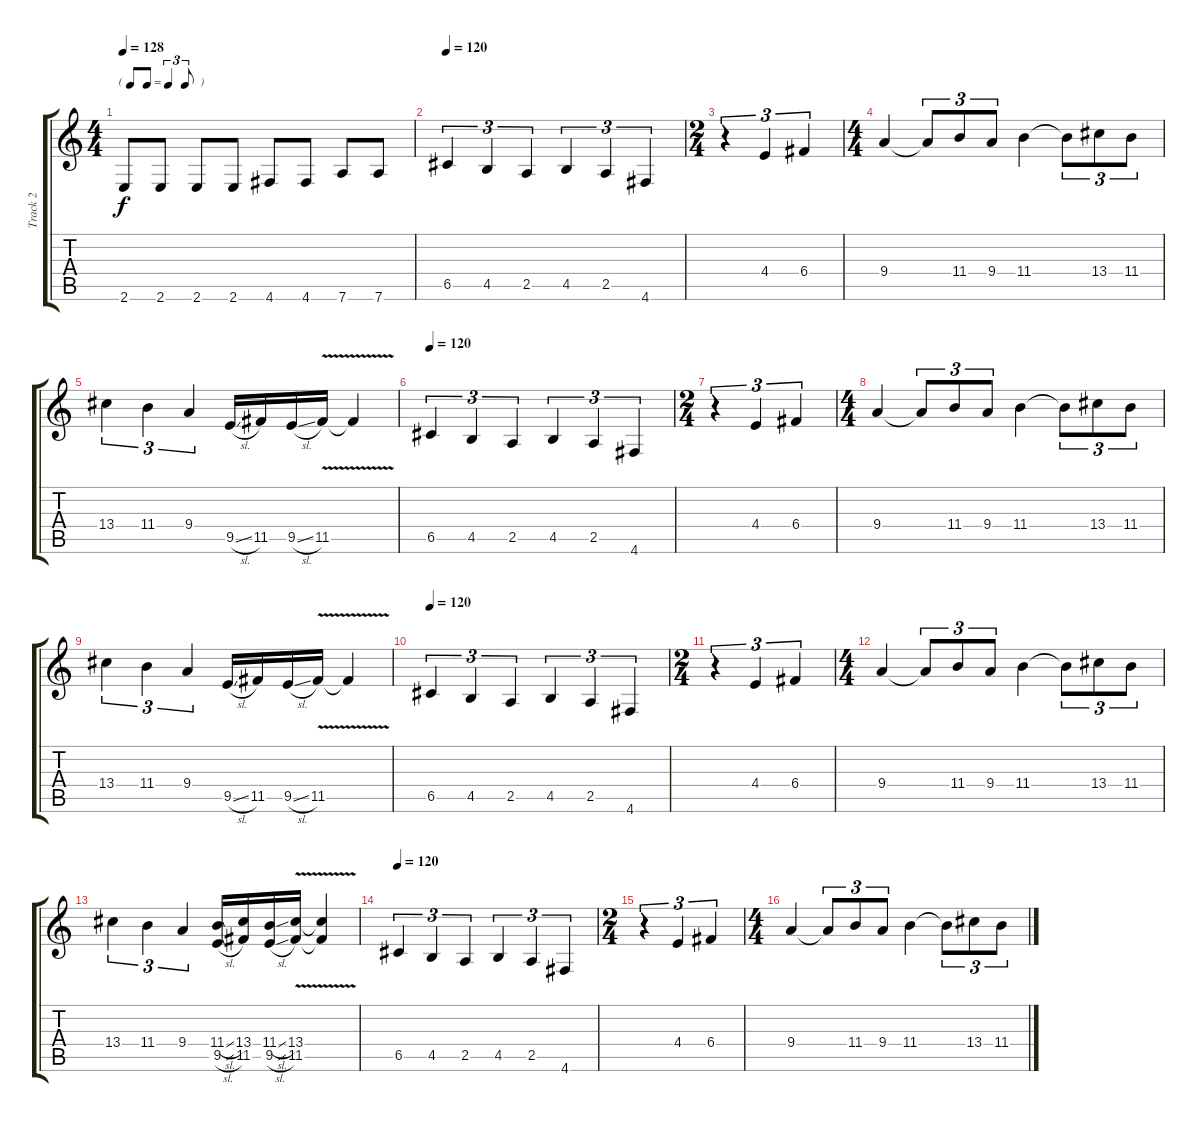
\track ("Track 2" "Track 2") {instrument distortionguitar}
\staff {score tabs}
\tuning (D4 A3 F3 C3 G2 D2) {hide}
\ts (4 4)
\tf triplet8th
\tempo 128
\clef g2
\ks c
2.6.8{dy f} 2.6.8 2.6.8 2.6.8 4.6.8 4.6.8 7.6.8 7.6.8 |
\tempo 120
6.5.4{tu (3 2)} 4.5.4{tu (3 2)} 2.5.4{tu (3 2)} 4.5.4{tu (3 2)} 2.5.4{tu (3 2)} 4.6.4{tu (3 2)} |
\ts (2 4)
r.4{tu (3 2)} 4.4.4{tu (3 2)} 6.4.4{tu (3 2)} |
\ts (4 4)
9.4.4 9.4{t}.8{tu (3 2)} 11.4.8{tu (3 2)} 9.4.8{tu (3 2)} 11.4.4 11.4{t}.8{tu (3 2)} 13.4.8{tu (3 2)} 11.4.8{tu (3 2)} |
13.4.4{tu (3 2)} 11.4.4{tu (3 2)} 9.4.4{tu (3 2)} 9.5{sl}.16 11.5.16 9.5{sl}.16 11.5{v}.16 11.5{t}.4 |
\tempo 120
6.5.4{tu (3 2)} 4.5.4{tu (3 2)} 2.5.4{tu (3 2)} 4.5.4{tu (3 2)} 2.5.4{tu (3 2)} 4.6.4{tu (3 2)} |
\ts (2 4)
r.4{tu (3 2)} 4.4.4{tu (3 2)} 6.4.4{tu (3 2)} |
\ts (4 4)
9.4.4 9.4{t}.8{tu (3 2)} 11.4.8{tu (3 2)} 9.4.8{tu (3 2)} 11.4.4 11.4{t}.8{tu (3 2)} 13.4.8{tu (3 2)} 11.4.8{tu (3 2)} |
13.4.4{tu (3 2)} 11.4.4{tu (3 2)} 9.4.4{tu (3 2)} 9.5{sl}.16 11.5.16 9.5{sl}.16 11.5{v}.16 11.5{t}.4 |
\tempo 120
6.5.4{tu (3 2)} 4.5.4{tu (3 2)} 2.5.4{tu (3 2)} 4.5.4{tu (3 2)} 2.5.4{tu (3 2)} 4.6.4{tu (3 2)} |
\ts (2 4)
r.4{tu (3 2)} 4.4.4{tu (3 2)} 6.4.4{tu (3 2)} |
\ts (4 4)
9.4.4 9.4{t}.8{tu (3 2)} 11.4.8{tu (3 2)} 9.4.8{tu (3 2)} 11.4.4 11.4{t}.8{tu (3 2)} 13.4.8{tu (3 2)} 11.4.8{tu (3 2)} |
13.4.4{tu (3 2)} 11.4.4{tu (3 2)} 9.4.4{tu (3 2)} (11.4{sl} 9.5{sl}).16 (13.4 11.5).16 (11.4{sl} 9.5{sl}).16 (13.4{v} 11.5{v}).16 (13.4{t} 11.5{t}).4 |
\tempo 120
6.5.4{tu (3 2)} 4.5.4{tu (3 2)} 2.5.4{tu (3 2)} 4.5.4{tu (3 2)} 2.5.4{tu (3 2)} 4.6.4{tu (3 2)} |
\ts (2 4)
r.4{tu (3 2)} 4.4.4{tu (3 2)} 6.4.4{tu (3 2)} |
\ts (4 4)
9.4.4 9.4{t}.8{tu (3 2)} 11.4.8{tu (3 2)} 9.4.8{tu (3 2)} 11.4.4 11.4{t}.8{tu (3 2)} 13.4.8{tu (3 2)} 11.4.8{tu (3 2)}
